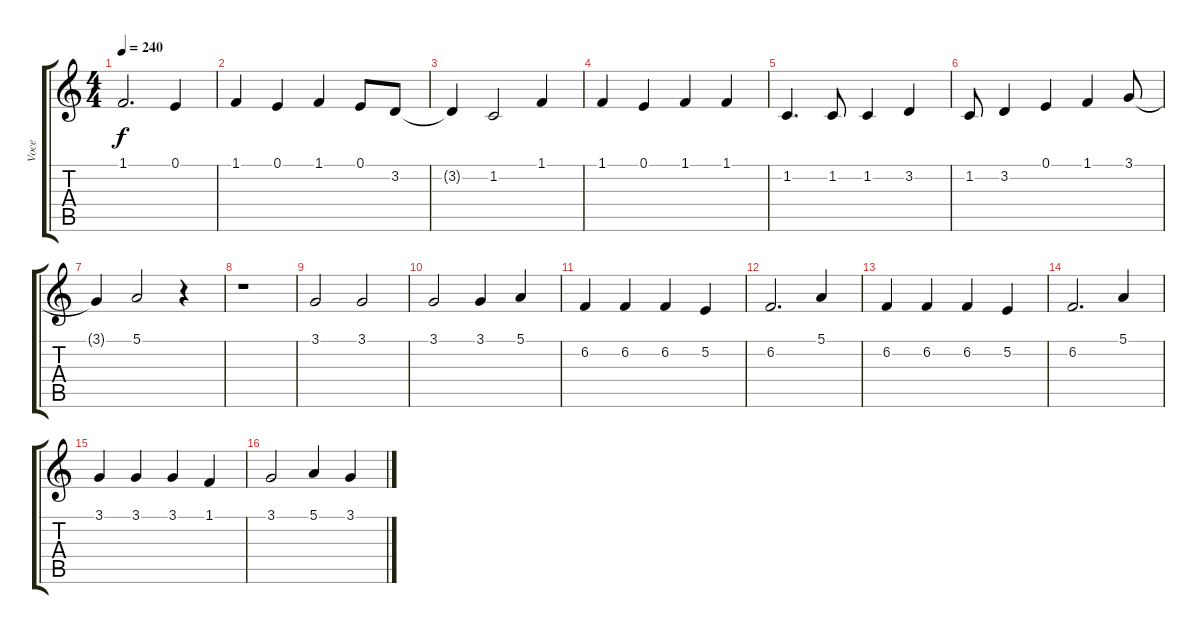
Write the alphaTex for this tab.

\track ("Voce" "Voce") {instrument rockorgan}
\staff {score tabs}
\tuning (E4 B3 G3 D3 A2 E2) {hide}
\ts (4 4)
\tempo 240
\clef g2
\ks c
1.1.2{d dy f} 0.1.4 |
1.1.4 0.1.4 1.1.4 0.1.8 3.2.8 |
3.2{t}.4 1.2.2 1.1.4 |
1.1.4 0.1.4 1.1.4 1.1.4 |
1.2.4{d} 1.2.8 1.2.4 3.2.4 |
1.2.8 3.2.4 0.1.4 1.1.4 3.1.8 |
3.1{t}.4 5.1.2 r.4 |
r.1 |
3.1.2 3.1.2 |
3.1.2 3.1.4 5.1.4 |
6.2.4 6.2.4 6.2.4 5.2.4 |
6.2.2{d} 5.1.4 |
6.2.4 6.2.4 6.2.4 5.2.4 |
6.2.2{d} 5.1.4 |
3.1.4 3.1.4 3.1.4 1.1.4 |
3.1.2 5.1.4 3.1.4
